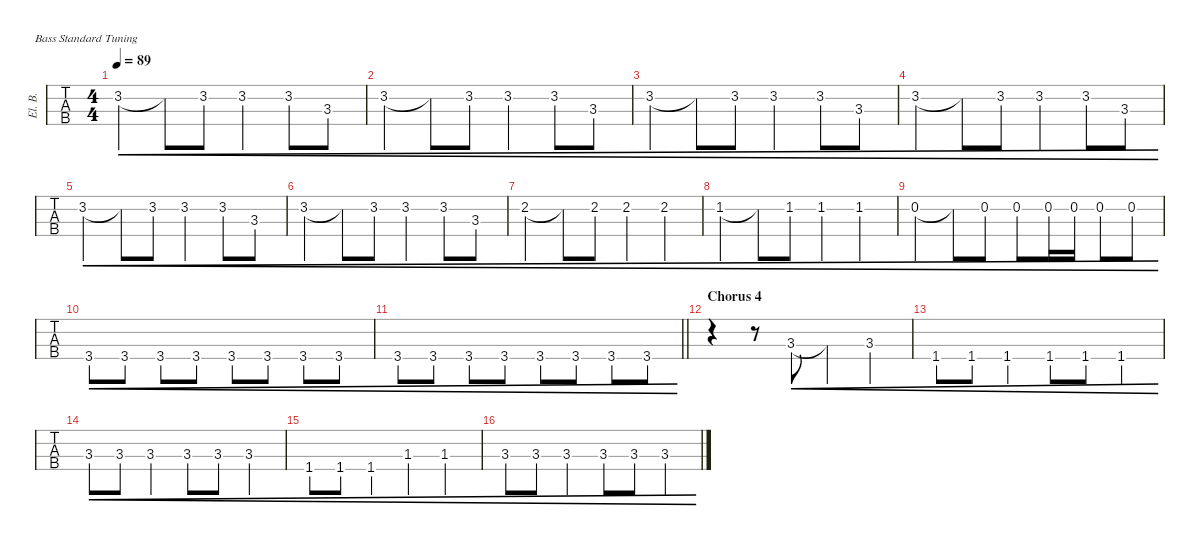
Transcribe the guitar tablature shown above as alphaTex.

\defaultSystemsLayout 4
\hideDynamics
\bracketExtendMode groupsimilarinstruments
\otherSystemsTrackNameOrientation horizontal
\track ("Electric Bass" "El. B.") {instrument electricbasspick}
\staff {tabs}
\tuning (G2 D2 A1 E1)
\ts (4 4)
\tempo 89
\clef f4
\ks c
3.2.4{cre dy f beam Down} 3.2{t}.8{cre beam Down} 3.2.8{cre beam Down} 3.2.4{cre beam Down} 3.2.8{cre beam Down} 3.3.8{cre beam Down} |
3.2.4{cre beam Down} 3.2{t}.8{cre beam Down} 3.2.8{cre beam Down} 3.2.4{cre beam Down} 3.2.8{cre beam Down} 3.3.8{cre beam Down} |
3.2.4{cre beam Down} 3.2{t}.8{cre beam Down} 3.2.8{cre beam Down} 3.2.4{cre beam Down} 3.2.8{cre beam Down} 3.3.8{cre beam Down} |
3.2.4{cre beam Down} 3.2{t}.8{cre beam Down} 3.2.8{cre beam Down} 3.2.4{cre beam Down} 3.2.8{cre beam Down} 3.3.8{cre beam Down} |
3.2.4{cre beam Down} 3.2{t}.8{cre beam Down} 3.2.8{cre beam Down} 3.2.4{cre beam Down} 3.2.8{cre beam Down} 3.3.8{cre beam Down} |
3.2.4{cre beam Down} 3.2{t}.8{cre beam Down} 3.2.8{cre beam Down} 3.2.4{cre beam Down} 3.2.8{cre beam Down} 3.3.8{cre beam Down} |
2.2.4{cre beam Down} 2.2{t}.8{cre beam Down} 2.2.8{cre beam Down} 2.2.4{cre beam Down} 2.2.4{cre beam Down} |
1.2{acc #}.4{cre beam Down} 1.2{t acc #}.8{cre beam Down} 1.2{acc b}.8{cre beam Down} 1.2{acc b}.4{cre beam Down} 1.2{acc b}.4{cre beam Down} |
0.2.4{cre beam Down} 0.2{t}.8{cre beam Down} 0.2.8{cre beam Down} 0.2.8{cre beam Down} 0.2.16{cre beam Down} 0.2.16{cre beam Down} 0.2.8{cre beam Down} 0.2.8{cre beam Down} |
3.4.8{cre beam Up} 3.4.8{cre beam Up} 3.4.8{cre beam Up} 3.4.8{cre beam Up} 3.4.8{cre beam Up} 3.4.8{cre beam Up} 3.4.8{cre beam Up} 3.4.8{cre beam Up} |
\barLineRight lightlight
3.4.8{cre beam Up} 3.4.8{cre beam Up} 3.4.8{cre beam Up} 3.4.8{cre beam Up} 3.4.8{cre beam Up} 3.4.8{cre beam Up} 3.4.8{cre beam Up} 3.4.8{cre beam Up} |
\section ("" "Chorus 4")
r.4 r.8 3.3.8{cre dy ff beam Up} 3.3{t}.4{cre beam Up} 3.3.4{cre beam Up} |
1.4.8{cre beam Up} 1.4.8{cre beam Up} 1.4.4{cre beam Up} 1.4.8{cre beam Up} 1.4.8{cre beam Up} 1.4.4{cre beam Up} |
3.3.8{cre beam Up} 3.3.8{cre beam Up} 3.3.4{cre beam Up} 3.3.8{cre beam Up} 3.3.8{cre beam Up} 3.3.4{cre beam Up} |
1.4.8{cre beam Up} 1.4.8{cre beam Up} 1.4.4{cre beam Up} 1.3{acc b}.4{cre beam Up} 1.3{acc b}.4{cre beam Up} |
3.3.8{cre beam Up} 3.3.8{cre beam Up} 3.3.4{cre beam Up} 3.3.8{cre beam Up} 3.3.8{cre beam Up} 3.3.4{cre beam Up}
